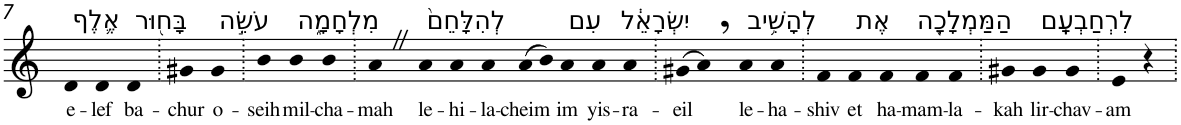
**kern	**text
*part1	*part1
*staff1	*staff1
*I"Piano	*
*I'Pno	*
!!LO:PB:g=z
*clefG2	*
*k[]	*
=7	=7
!LO:TX:a:t=אֶ֛לֶף	!
!	!LO:LY:b
4d	e-
!	!LO:LY:b
4d	-lef
!LO:TX:a:t=בָּח֖וּר	!
!	!LO:LY:b
4d	ba-
=8.	=8.
!	!LO:LY:b
4g#X	-chur
!LO:TX:a:t=עֹשֵׂ֣ה	!
!	!LO:LY:b
4g#	o-
=9.	=9.
!	!LO:LY:b
4b	-seih
!LO:TX:a:t=מִלְחָמָ֑ה	!
!	!LO:LY:b
4b	mil-
!	!LO:LY:b
4b	-cha-
=10.	=10.
!	!LO:LY:b
4aZ	-mah
!LO:TX:a:t=לְהִלָּחֵם֙	!
!	!LO:LY:b
4a	le-
!	!LO:LY:b
4a	-hi-
!	!LO:LY:b
4a	-la-
!	!LO:LY:b
(>8a	-cheim
8b)	.
!LO:TX:a:t=עִם	!
!	!LO:LY:b
4a	im
!LO:TX:a:t=יִשְׂרָאֵ֔ל	!
!	!LO:LY:b
4a	yis-
!	!LO:LY:b
4a	-ra-
=11.	=11.
!	!LO:LY:b
(>8g#X	-eil
8a,)	.
!LO:TX:a:t=לְהָשִׁ֥יב	!
!	!LO:LY:b
4a	le-
!	!LO:LY:b
4a	-ha-
=12.	=12.
!	!LO:LY:b
4f	-shiv
!LO:TX:a:t=אֶת	!
!	!LO:LY:b
4f	et
!LO:TX:a:t=הַמַּמְלָכָ֖ה	!
!	!LO:LY:b
4f	ha-
!	!LO:LY:b
4f	-mam-
!	!LO:LY:b
4f	-la-
=13.	=13.
!	!LO:LY:b
4g#X	-kah
!LO:TX:a:t=לִרְחַבְעָֽם	!
!	!LO:LY:b
4g#	lir-
!	!LO:LY:b
4g#	-chav-
=14.	=14.
!	!LO:LY:b
4e	-am
4r	.
=.	=.
*-	*-
